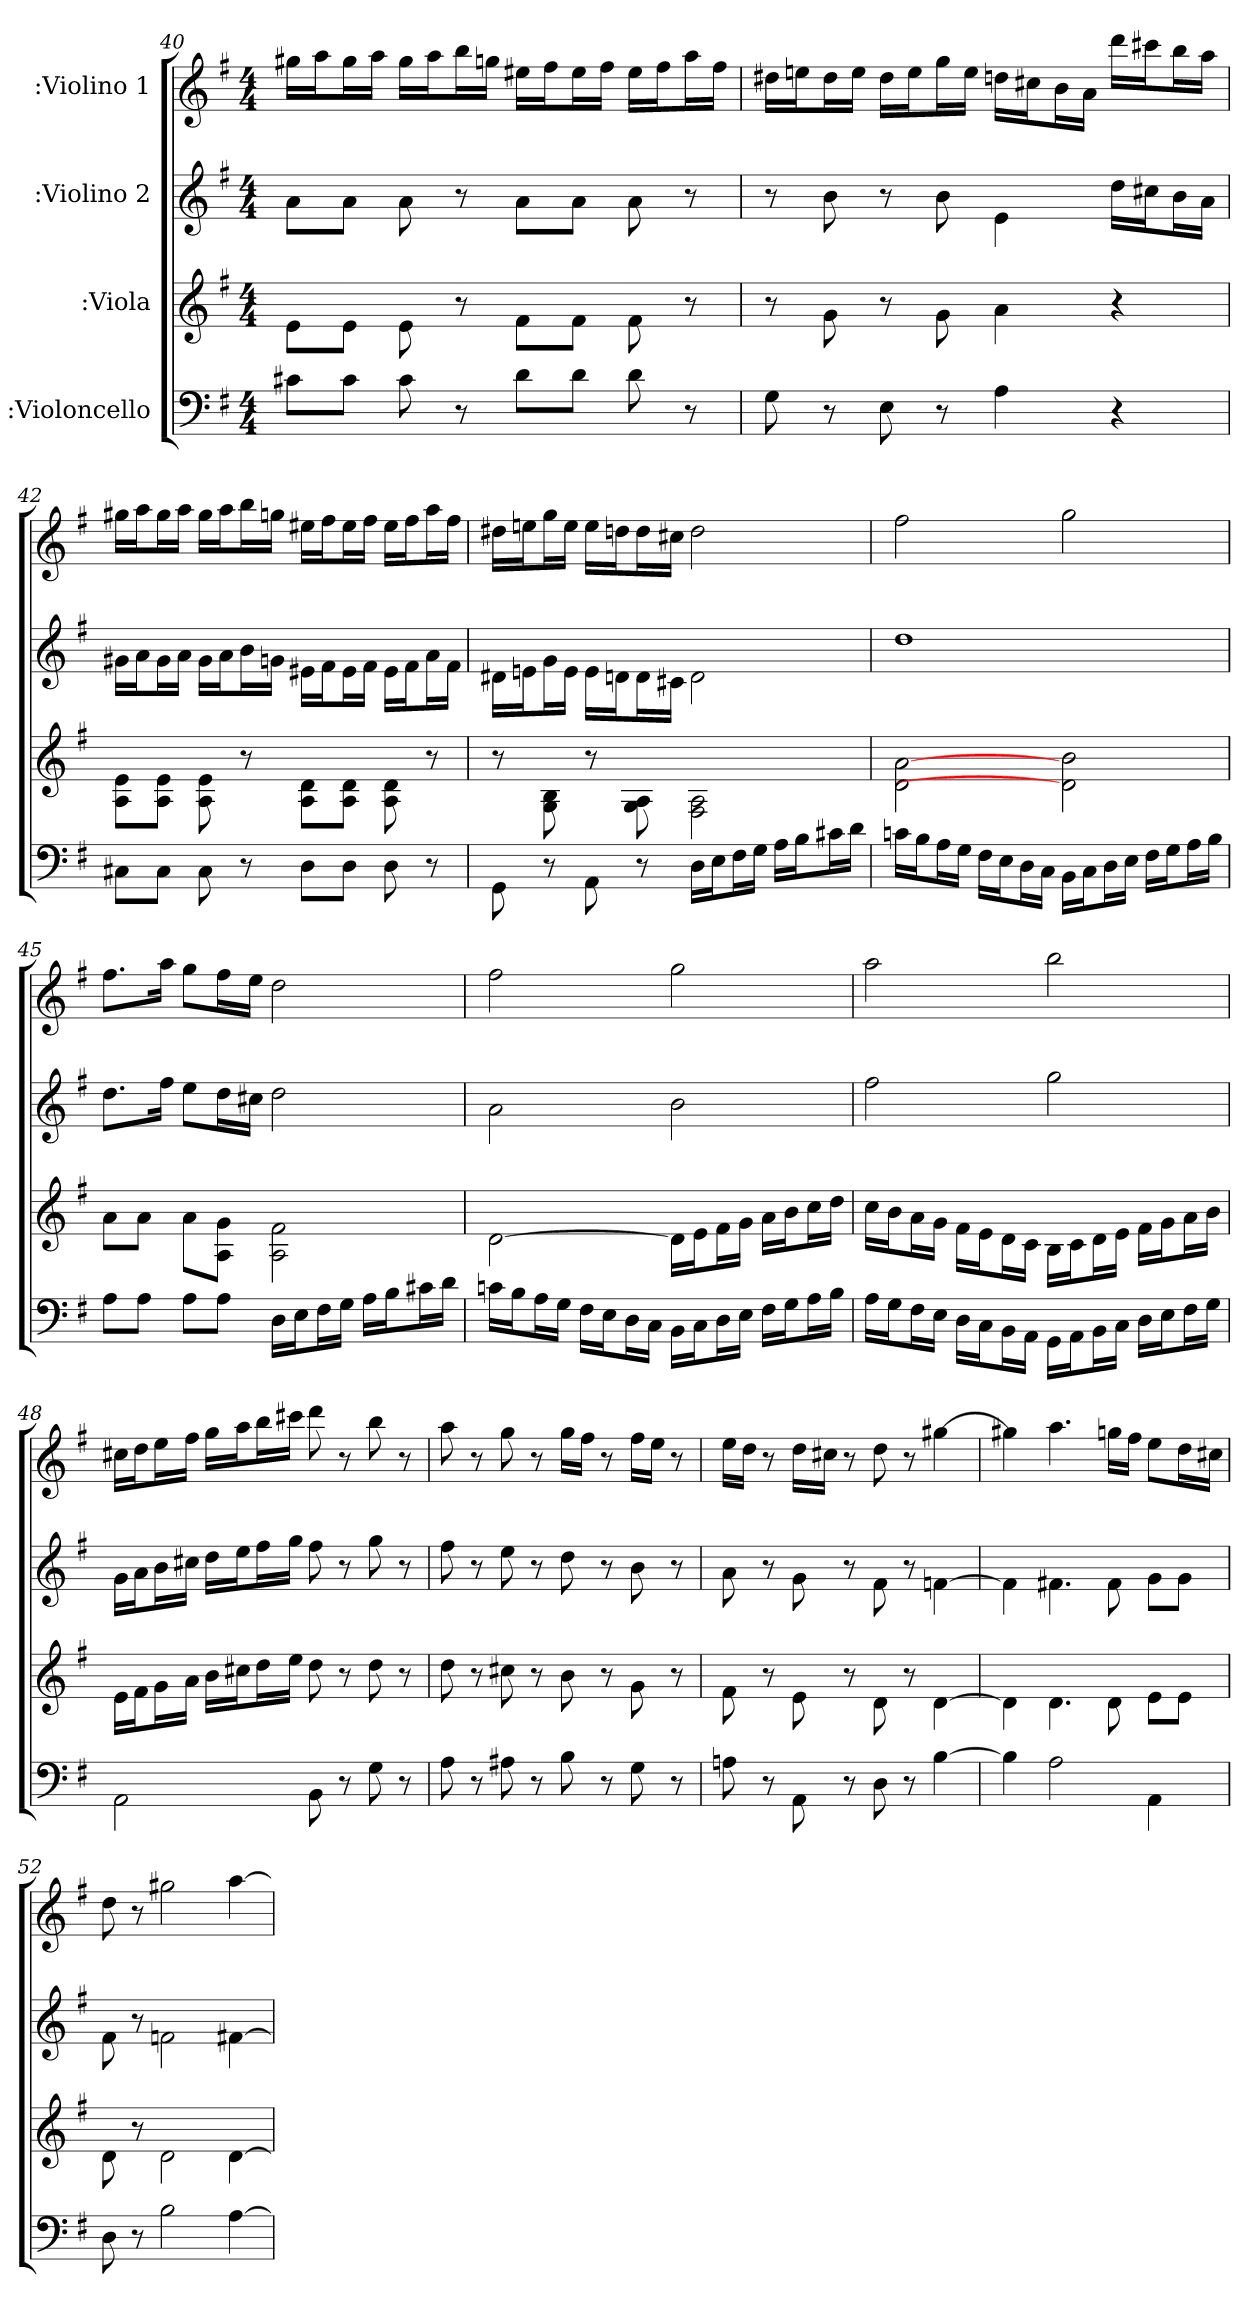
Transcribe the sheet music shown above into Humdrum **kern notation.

**kern	**kern	**kern	**kern
*part4	*part3	*part2	*part1
*staff4	*staff3	*staff2	*staff1
*I":Violoncello	*I":Viola	*I":Violino 2	*I":Violino 1
*k[f#]	*k[f#]	*k[f#]	*k[f#]
*G:	*G:	*G:	*G:
*M4/4	*M4/4	*M4/4	*M4/4
=40	=40	=40	=40
8c#X\L	8e\L	8a\L	16gg#X\LL
.	.	.	16aa\J
8c#\J	8e\J	8a\J	16gg#\L
.	.	.	16aa\JJ
8c#\	8e\	8a\	16gg#\LL
.	.	.	16aa\J
8r	8r	8r	16bb\L
.	.	.	16ggn\JJ
8d\L	8f#\L	8a\L	16ee#X\LL
.	.	.	16ff#\J
8d\J	8f#\J	8a\J	16ee#\L
.	.	.	16ff#\JJ
8d\	8f#\	8a\	16ee#\LL
.	.	.	16ff#\J
8r	8r	8r	16aa\L
.	.	.	16ff#\JJ
=41	=41	=41	=41
8G\	8r	8r	16dd#X\LL
.	.	.	16een\J
8r	8g\	8b\	16dd#\L
.	.	.	16ee\JJ
8E\	8r	8r	16dd#\LL
.	.	.	16ee\J
8r	8g\	8b\	16gg\L
.	.	.	16ee\JJ
4A\	4a\	4e\	16ddn\LL
.	.	.	16cc#X\J
.	.	.	16b\L
.	.	.	16a\JJ
4r	4r	16dd\LL	16ddd\LL
.	.	16cc#X\J	16ccc#\J
.	.	16b\L	16bb\L
.	.	16a\JJ	16aa\JJ
=42	=42	=42	=42
8C#X\L	8e\ 8A\L	16g#X\LL	16gg#X\LL
.	.	16a\J	16aa\J
8C#\J	8e\ 8A\J	16g#\L	16gg#\L
.	.	16a\JJ	16aa\JJ
8C#\	8e\ 8A\	16g#\LL	16gg#\LL
.	.	16a\J	16aa\J
8r	8r	16b\L	16bb\L
.	.	16gn\JJ	16ggn\JJ
8D\L	8d\ 8A\L	16e#X\LL	16ee#X\LL
.	.	16f#\J	16ff#\J
8D\J	8d\ 8A\J	16e#\L	16ee#\L
.	.	16f#\JJ	16ff#\JJ
8D\	8d\ 8A\	16e#\LL	16ee#\LL
.	.	16f#\J	16ff#\J
8r	8r	16a\L	16aa\L
.	.	16f#\JJ	16ff#\JJ
=43	=43	=43	=43
8GG\	8r	16d#X\LL	16dd#X\LL
.	.	16en\J	16een\J
8r	8B\ 8G\	16g\L	16gg\L
.	.	16e\JJ	16ee\JJ
8AA\	8r	16e\LL	16ee\LL
.	.	16dn\J	16ddn\J
8r	8A\ 8G\	16d\L	16dd\L
.	.	16c#X\JJ	16cc#X\JJ
16D\LL	2A\ 2F#\	2d\	2dd\
16E\J	.	.	.
16F#\L	.	.	.
16G\JJ	.	.	.
16A\LL	.	.	.
16B\J	.	.	.
16c#X\L	.	.	.
16d\JJ	.	.	.
=44	=44	=44	=44
16cn\LL	[2a\ 2d\	1dd\	2ff#\
16B\J	.	.	.
16A\L	.	.	.
16G\JJ	.	.	.
16F#\LL	.	.	.
16E\J	.	.	.
16D\L	.	.	.
16C\JJ	.	.	.
16BB\LL	2b\ 2d\]	.	2gg\
16C\J	.	.	.
16D\L	.	.	.
16E\JJ	.	.	.
16F#\LL	.	.	.
16G\J	.	.	.
16A\L	.	.	.
16B\JJ	.	.	.
=45	=45	=45	=45
8A\L	8a\L	8.dd\L	8.ff#\L
8A\J	8a\J	.	.
.	.	16ff#\Jk	16aa\Jk
8A\L	8a\L	8ee\L	8gg\L
8A\J	8g\ 8A\J	16dd\L	16ff#\L
.	.	16cc#X\JJ	16ee\JJ
16D\LL	2f#\ 2A\	2dd\	2dd\
16E\J	.	.	.
16F#\L	.	.	.
16G\JJ	.	.	.
16A\LL	.	.	.
16B\J	.	.	.
16c#X\L	.	.	.
16d\JJ	.	.	.
=46	=46	=46	=46
16cn\LL	[2d\	2a\	2ff#\
16B\J	.	.	.
16A\L	.	.	.
16G\JJ	.	.	.
16F#\LL	.	.	.
16E\J	.	.	.
16D\L	.	.	.
16C\JJ	.	.	.
16BB\LL	16d\LL]	2b\	2gg\
16C\J	16e\J	.	.
16D\L	16f#\L	.	.
16E\JJ	16g\JJ	.	.
16F#\LL	16a\LL	.	.
16G\J	16b\J	.	.
16A\L	16cc\L	.	.
16B\JJ	16dd\JJ	.	.
=47	=47	=47	=47
16A\LL	16cc\LL	2ff#\	2aa\
16G\J	16b\J	.	.
16F#\L	16a\L	.	.
16E\JJ	16g\JJ	.	.
16D\LL	16f#\LL	.	.
16C\J	16e\J	.	.
16BB\L	16d\L	.	.
16AA\JJ	16c\JJ	.	.
16GG\LL	16B\LL	2gg\	2bb\
16AA\J	16c\J	.	.
16BB\L	16d\L	.	.
16C\JJ	16e\JJ	.	.
16D\LL	16f#\LL	.	.
16E\J	16g\J	.	.
16F#\L	16a\L	.	.
16G\JJ	16b\JJ	.	.
=48	=48	=48	=48
2AA\	16e\LL	16g\LL	16cc#X\LL
.	16f#\J	16a\J	16dd\J
.	16g\L	16b\L	16ee\L
.	16a\JJ	16cc#X\JJ	16ff#\JJ
.	16b\LL	16dd\LL	16gg\LL
.	16cc#X\J	16ee\J	16aa\J
.	16dd\L	16ff#\L	16bb\L
.	16ee\JJ	16gg\JJ	16ccc#\JJ
8BB\	8dd\	8ff#\	8ddd\
8r	8r	8r	8r
8G\	8dd\	8gg\	8bb\
8r	8r	8r	8r
=49	=49	=49	=49
8A\	8dd\	8ff#\	8aa\
8r	8r	8r	8r
8A#X\	8cc#X\	8ee\	8gg\
8r	8r	8r	8r
8B\	8b\	8dd\	16gg\LL
.	.	.	16ff#\JJ
8r	8r	8r	8r
8G\	8g\	8b\	16ff#\LL
.	.	.	16ee\JJ
8r	8r	8r	8r
=50	=50	=50	=50
8An\	8f#\	8a\	16ee\LL
.	.	.	16dd\JJ
8r	8r	8r	8r
8AA\	8e\	8g\	16dd\LL
.	.	.	16cc#X\JJ
8r	8r	8r	8r
8D\	8d\	8f#\	8dd\
8r	8r	8r	8r
[4B\	[4d\	[4fn\	[4gg#X\
=51	=51	=51	=51
4B\]	4d\]	4fn\]	4gg#X\]
2A\	4.d\	4.f#X\	4.aa\
.	8d\	8f#\	16ggn\LL
.	.	.	16ff#\JJ
4AA\	8e\L	8g\L	8ee\L
.	8e\J	8g\J	16dd\L
.	.	.	16cc#X\JJ
=52	=52	=52	=52
8D\	8d\	8f#\	8dd\
8r	8r	8r	8r
2B\	2d\	2fn\	2gg#X\
[4A\	[4d\	[4f#X\	[4aa\
=	=	=	=
*-	*-	*-	*-
